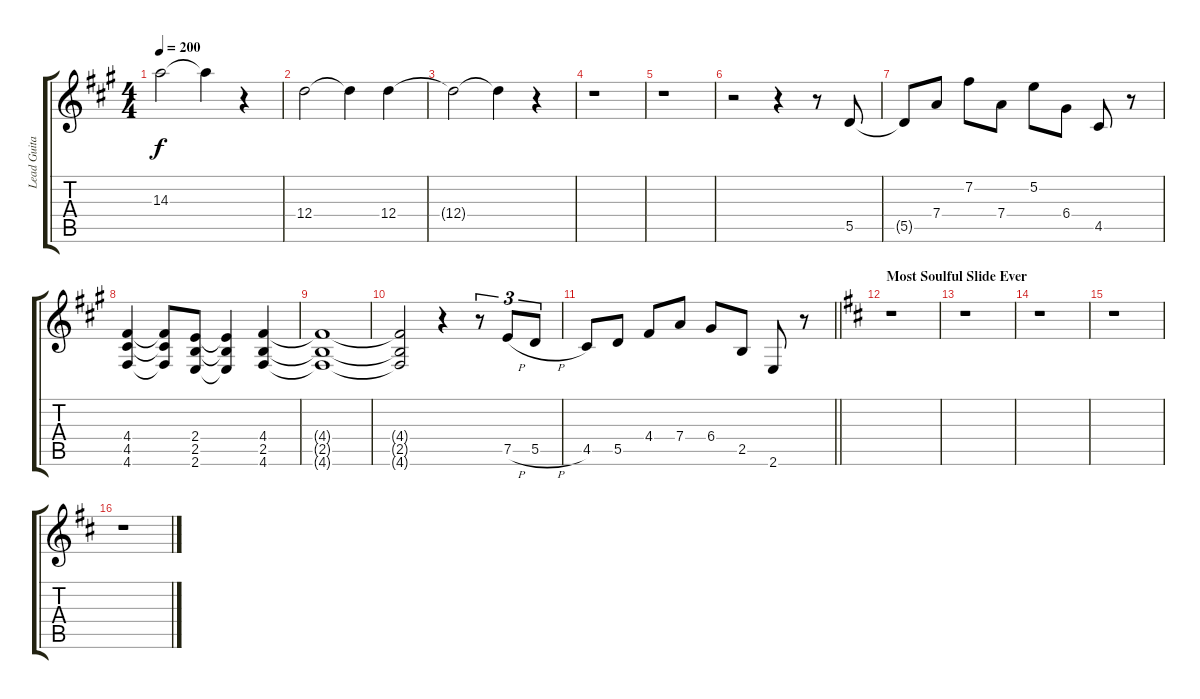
\track ("Lead Guitar 2" "Lead Guita") {instrument overdrivenguitar}
\staff {score tabs}
\tuning (E4 B3 G3 D3 A2 D2) {hide}
\ts (4 4)
\tempo 200
\clef g2
\ks a
14.3{t}.2{dy f} 14.3{t}.4 r.4 |
12.4.2 12.4{t}.4 12.4.4 |
12.4{t}.2 12.4{t}.4 r.4 |
r.1 |
r.1 |
r.2 r.4 r.8 5.5.8 |
5.5{t}.8 7.4.8 7.2.8 7.4.8 5.2.8 6.4.8 4.5.8 r.8 |
(4.4 4.5 4.6).4 (4.4{t} 4.5{t} 4.6{t}).8 (2.4 2.5 2.6).8 (2.4{t} 2.5{t} 2.6{t}).4 (4.4 2.5 4.6).4 |
(4.4{t} 2.5{t} 4.6{t}).1 |
(4.4{t} 2.5{t} 4.6{t}).2 r.4 r.8{tu (3 2)} 7.5{h}.8{tu (3 2)} 5.5{h}.8{tu (3 2)} |
\barLineRight lightlight
4.5.8 5.5.8 4.4.8 7.4.8 6.4.8 2.5.8 2.6.8 r.8 |
\section ("" "Most Soulful Slide Ever")
\ks bminor
r.1 |
r.1 |
r.1 |
r.1 |
r.1
